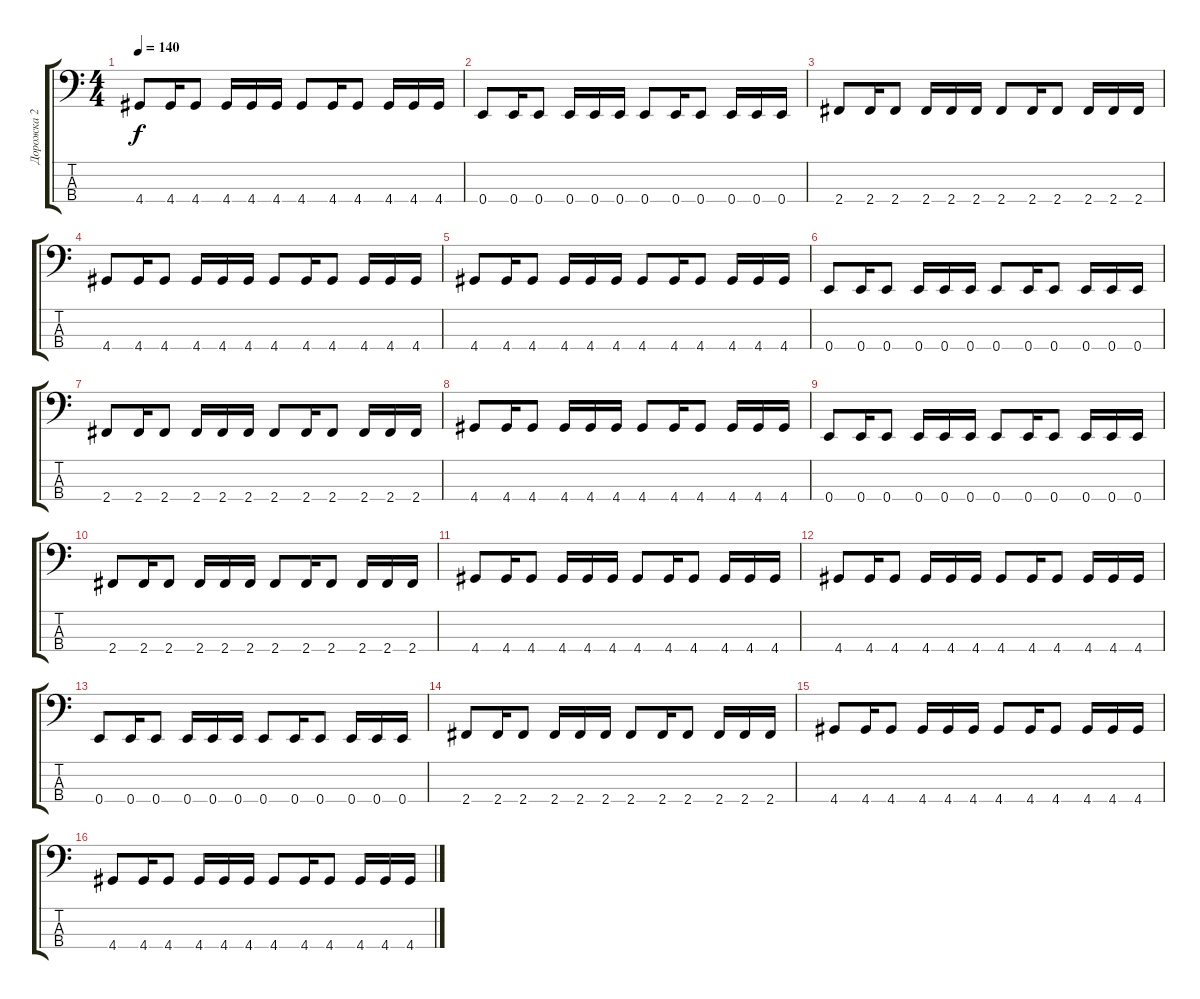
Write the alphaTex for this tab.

\track ("Дорожка 2" "Дорожка 2") {instrument electricbassfinger}
\staff {score tabs}
\tuning (G2 D2 A1 E1) {hide}
\ts (4 4)
\tempo 140
\clef f4
\ks c
4.4.8{dy f} 4.4.16 4.4.8 4.4.16 4.4.16 4.4.16 4.4.8 4.4.16 4.4.8 4.4.16 4.4.16 4.4.16 |
0.4.8 0.4.16 0.4.8 0.4.16 0.4.16 0.4.16 0.4.8 0.4.16 0.4.8 0.4.16 0.4.16 0.4.16 |
2.4.8 2.4.16 2.4.8 2.4.16 2.4.16 2.4.16 2.4.8 2.4.16 2.4.8 2.4.16 2.4.16 2.4.16 |
4.4.8 4.4.16 4.4.8 4.4.16 4.4.16 4.4.16 4.4.8 4.4.16 4.4.8 4.4.16 4.4.16 4.4.16 |
4.4.8 4.4.16 4.4.8 4.4.16 4.4.16 4.4.16 4.4.8 4.4.16 4.4.8 4.4.16 4.4.16 4.4.16 |
0.4.8 0.4.16 0.4.8 0.4.16 0.4.16 0.4.16 0.4.8 0.4.16 0.4.8 0.4.16 0.4.16 0.4.16 |
2.4.8 2.4.16 2.4.8 2.4.16 2.4.16 2.4.16 2.4.8 2.4.16 2.4.8 2.4.16 2.4.16 2.4.16 |
4.4.8 4.4.16 4.4.8 4.4.16 4.4.16 4.4.16 4.4.8 4.4.16 4.4.8 4.4.16 4.4.16 4.4.16 |
0.4.8 0.4.16 0.4.8 0.4.16 0.4.16 0.4.16 0.4.8 0.4.16 0.4.8 0.4.16 0.4.16 0.4.16 |
2.4.8 2.4.16 2.4.8 2.4.16 2.4.16 2.4.16 2.4.8 2.4.16 2.4.8 2.4.16 2.4.16 2.4.16 |
4.4.8 4.4.16 4.4.8 4.4.16 4.4.16 4.4.16 4.4.8 4.4.16 4.4.8 4.4.16 4.4.16 4.4.16 |
4.4.8 4.4.16 4.4.8 4.4.16 4.4.16 4.4.16 4.4.8 4.4.16 4.4.8 4.4.16 4.4.16 4.4.16 |
0.4.8 0.4.16 0.4.8 0.4.16 0.4.16 0.4.16 0.4.8 0.4.16 0.4.8 0.4.16 0.4.16 0.4.16 |
2.4.8 2.4.16 2.4.8 2.4.16 2.4.16 2.4.16 2.4.8 2.4.16 2.4.8 2.4.16 2.4.16 2.4.16 |
4.4.8 4.4.16 4.4.8 4.4.16 4.4.16 4.4.16 4.4.8 4.4.16 4.4.8 4.4.16 4.4.16 4.4.16 |
4.4.8 4.4.16 4.4.8 4.4.16 4.4.16 4.4.16 4.4.8 4.4.16 4.4.8 4.4.16 4.4.16 4.4.16
